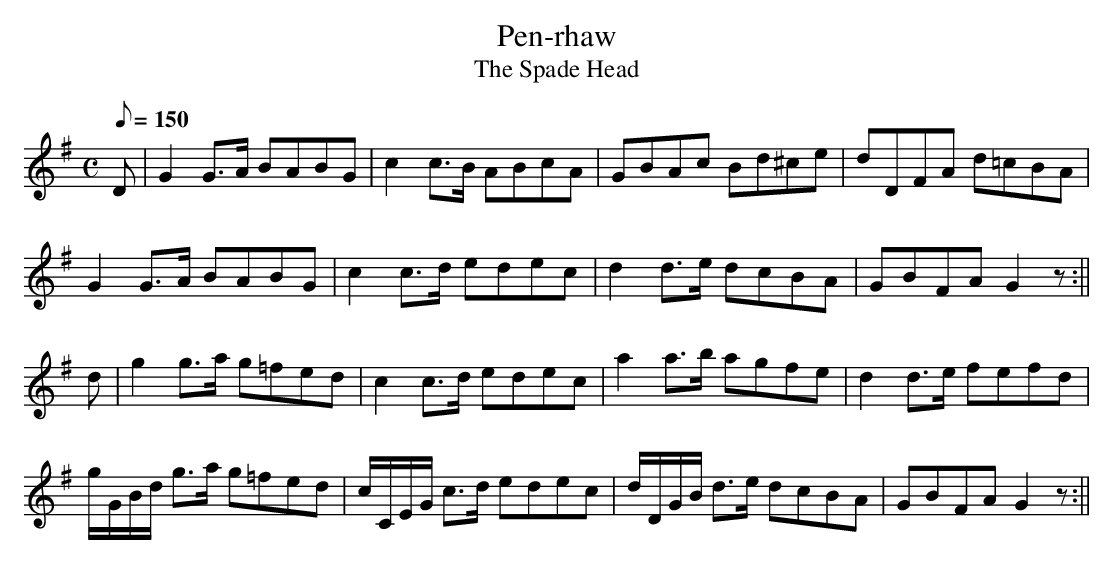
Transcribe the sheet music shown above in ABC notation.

X:1
T:Pen-rhaw
T:The Spade Head
M:C
L:1/8
Q:150
K:G
D|G2G>A BABG|c2c>B ABcA|GBAc Bd^ce|dDFA d=cBA|
G2G>A BABG|c2c>d edec|d2d>e dcBA|GBFAG2z:||
d|g2g>a g=fed|c2c>d edec|a2a>b agfe|d2d>e fefd|
g/G/B/d/ g>a g=fed|c/C/E/G/ c>d edec|d/D/G/B/ d>e dcBA|GBFAG2z:||
